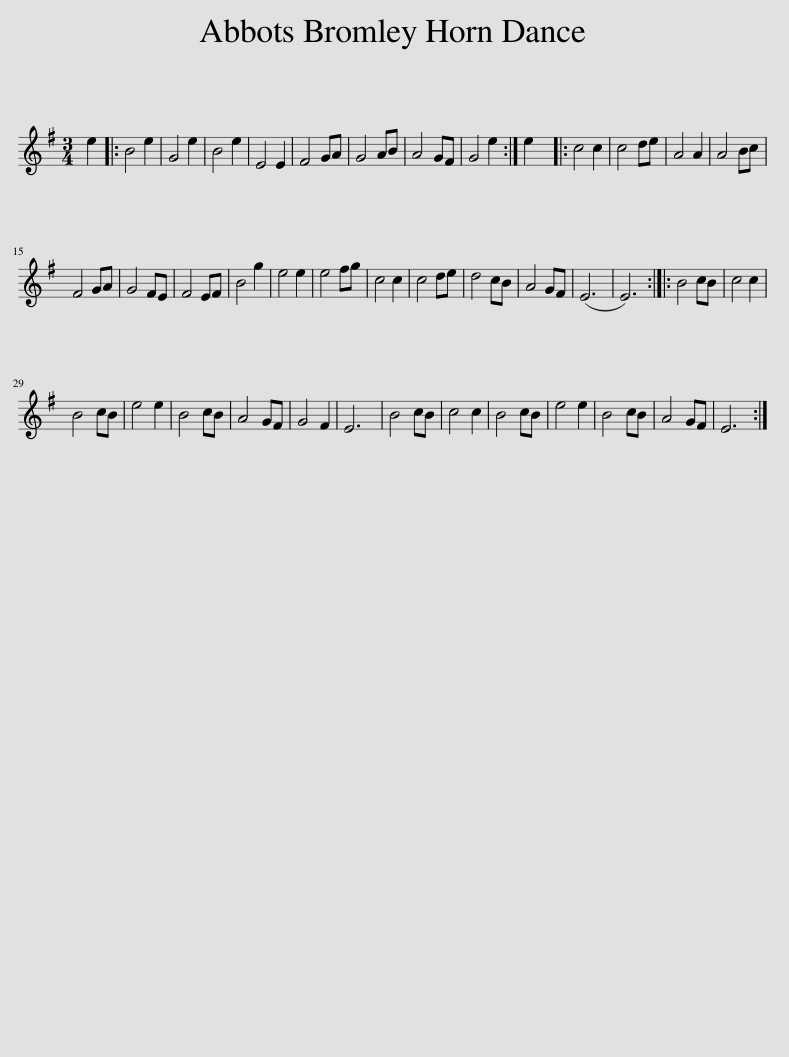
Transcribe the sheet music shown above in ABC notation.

X:1
L:1/8
M:3/4
I:linebreak $
K:Emin
V:1 treble
V:1
 e2 |: B4 e2 | G4 e2 | B4 e2 | E4 E2 | %5
 F4 GA | G4 AB | A4 GF | G4 e2 :| e2 |: %10
 c4 c2 | c4 de | A4 A2 | A4 Bc |$ F4 GA | %15
 G4 FE | F4 EF | B4 g2 | e4 e2 | e4 fg | %20
 c4 c2 | c4 de | d4 cB | A4 GF | (E6 | %25
 E6) :: B4 cB | c4 c2 |$ B4 cB | e4 e2 | %30
 B4 cB | A4 GF | G4 F2 | E6 | B4 cB | %35
 c4 c2 | B4 cB | e4 e2 | B4 cB | A4 GF | %40
 E6 :| %41
